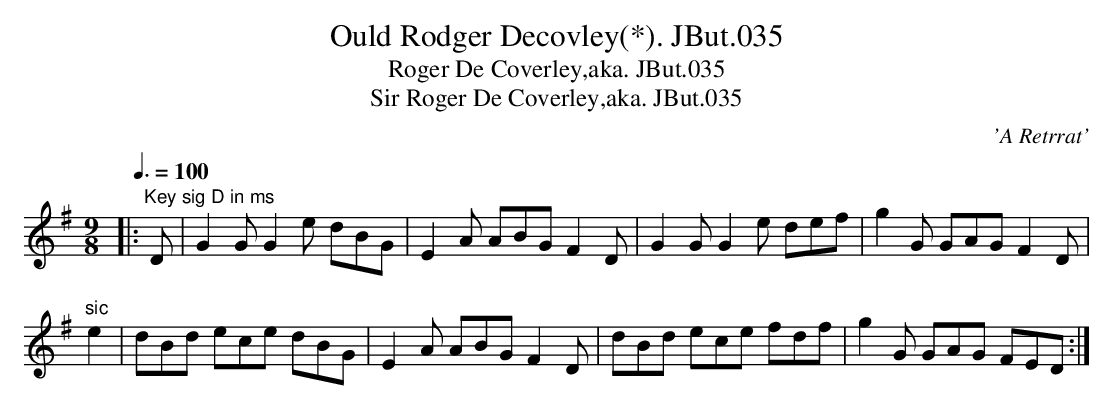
X:1
T:Ould Rodger Decovley(*). JBut.035
T:Roger De Coverley,aka. JBut.035
T:Sir Roger De Coverley,aka. JBut.035
C:'A Retrrat'
M:9/8
L:1/8
Q:3/8=100
K:G
|:"Key sig D in ms"D|G2G G2e dBG|E2A ABG F2D|G2G G2e def|g2G GAG F2D|
"sic"e2|dBd ece dBG|E2A ABG F2D|dBd ece fdf|g2G GAG FED:|
